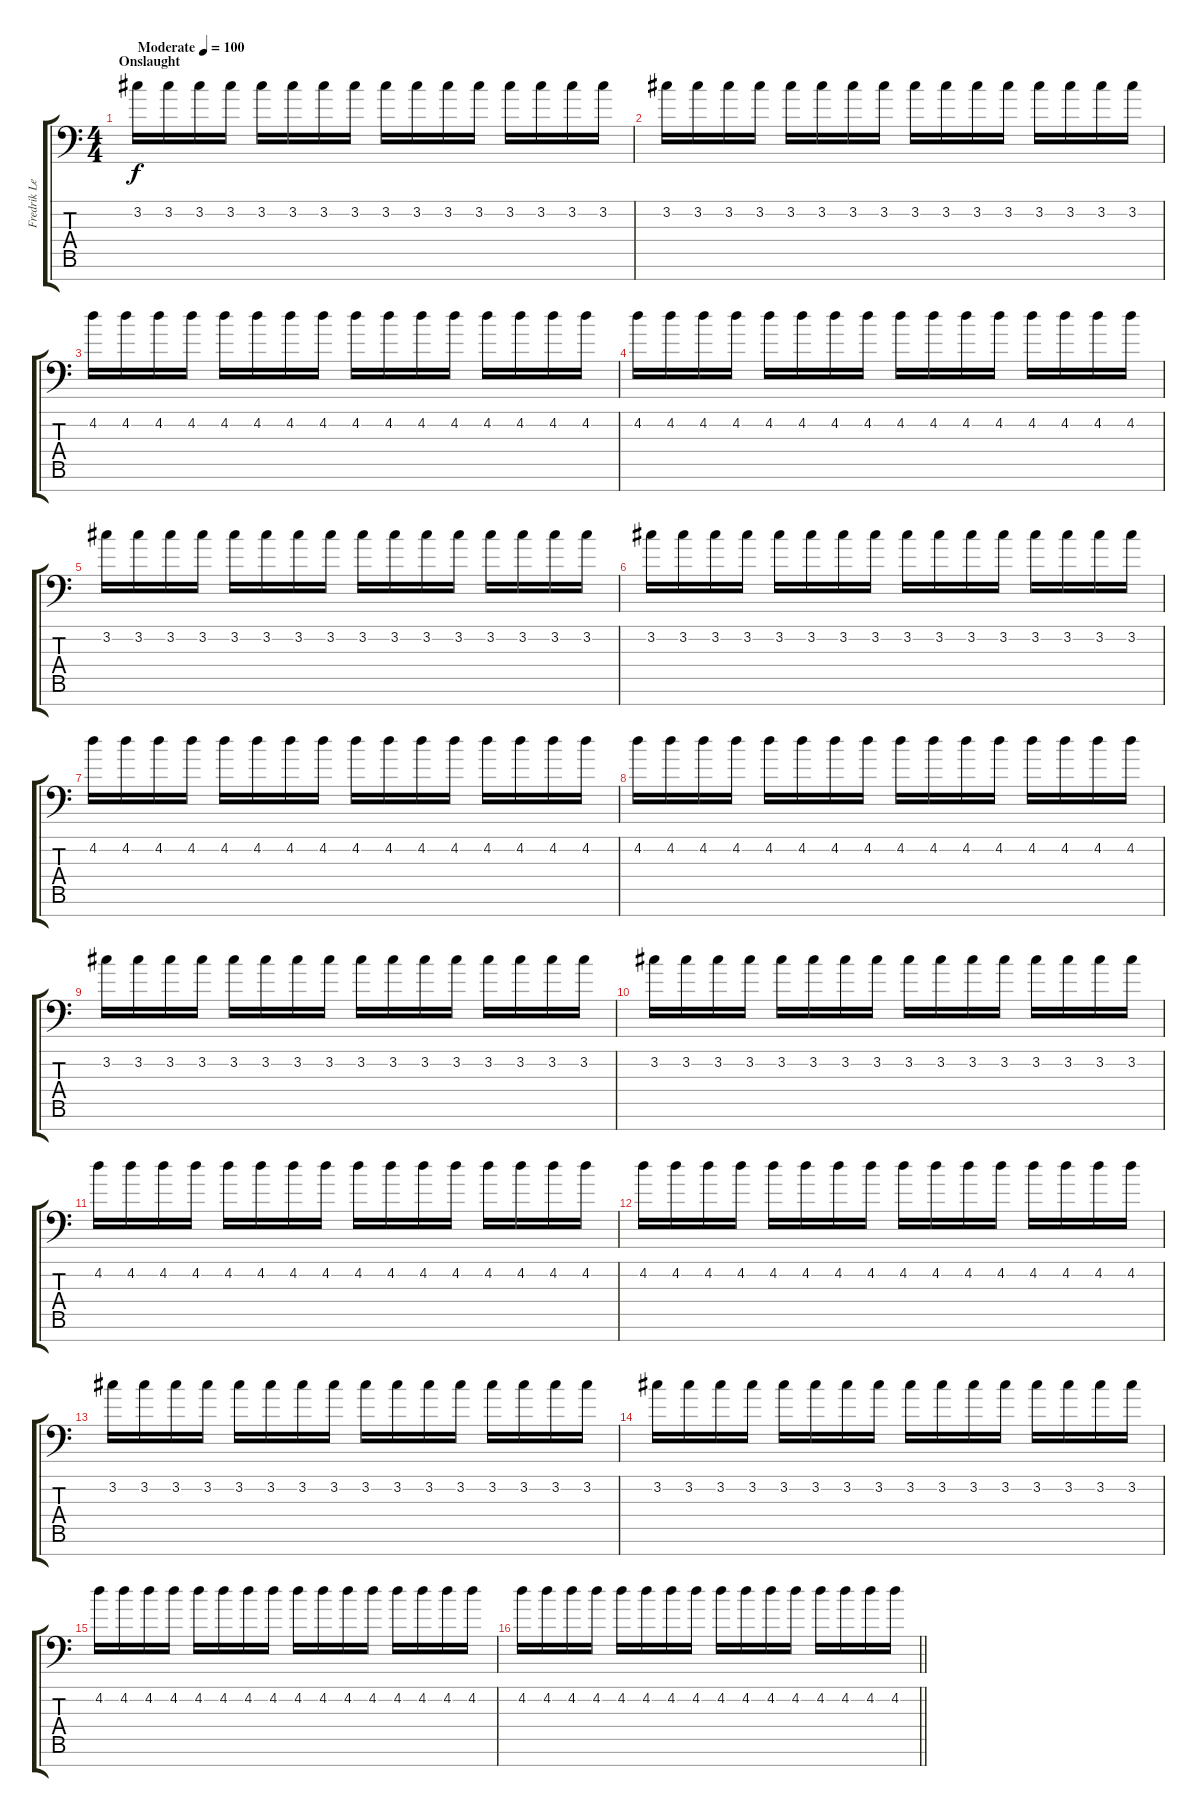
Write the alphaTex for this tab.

\track ("Fredrik Lead" "Fredrik Le") {instrument overdrivenguitar}
\staff {score tabs}
\tuning (Eb4 Bb3 Gb3 Db3 Ab2 Eb2 Bb1) {hide}
\ts (4 4)
\section ("" "Onslaught")
\tempo (100 "Moderate")
\clef f4
\ks c
3.2.16{dy f instrument overdrivenguitar} 3.2.16 3.2.16 3.2.16 3.2.16 3.2.16 3.2.16 3.2.16 3.2.16 3.2.16 3.2.16 3.2.16 3.2.16 3.2.16 3.2.16 3.2.16 |
3.2.16 3.2.16 3.2.16 3.2.16 3.2.16 3.2.16 3.2.16 3.2.16 3.2.16 3.2.16 3.2.16 3.2.16 3.2.16 3.2.16 3.2.16 3.2.16 |
4.2.16 4.2.16 4.2.16 4.2.16 4.2.16 4.2.16 4.2.16 4.2.16 4.2.16 4.2.16 4.2.16 4.2.16 4.2.16 4.2.16 4.2.16 4.2.16 |
4.2.16 4.2.16 4.2.16 4.2.16 4.2.16 4.2.16 4.2.16 4.2.16 4.2.16 4.2.16 4.2.16 4.2.16 4.2.16 4.2.16 4.2.16 4.2.16 |
3.2.16 3.2.16 3.2.16 3.2.16 3.2.16 3.2.16 3.2.16 3.2.16 3.2.16 3.2.16 3.2.16 3.2.16 3.2.16 3.2.16 3.2.16 3.2.16 |
3.2.16 3.2.16 3.2.16 3.2.16 3.2.16 3.2.16 3.2.16 3.2.16 3.2.16 3.2.16 3.2.16 3.2.16 3.2.16 3.2.16 3.2.16 3.2.16 |
4.2.16 4.2.16 4.2.16 4.2.16 4.2.16 4.2.16 4.2.16 4.2.16 4.2.16 4.2.16 4.2.16 4.2.16 4.2.16 4.2.16 4.2.16 4.2.16 |
4.2.16 4.2.16 4.2.16 4.2.16 4.2.16 4.2.16 4.2.16 4.2.16 4.2.16 4.2.16 4.2.16 4.2.16 4.2.16 4.2.16 4.2.16 4.2.16 |
3.2.16 3.2.16 3.2.16 3.2.16 3.2.16 3.2.16 3.2.16 3.2.16 3.2.16 3.2.16 3.2.16 3.2.16 3.2.16 3.2.16 3.2.16 3.2.16 |
3.2.16 3.2.16 3.2.16 3.2.16 3.2.16 3.2.16 3.2.16 3.2.16 3.2.16 3.2.16 3.2.16 3.2.16 3.2.16 3.2.16 3.2.16 3.2.16 |
4.2.16 4.2.16 4.2.16 4.2.16 4.2.16 4.2.16 4.2.16 4.2.16 4.2.16 4.2.16 4.2.16 4.2.16 4.2.16 4.2.16 4.2.16 4.2.16 |
4.2.16 4.2.16 4.2.16 4.2.16 4.2.16 4.2.16 4.2.16 4.2.16 4.2.16 4.2.16 4.2.16 4.2.16 4.2.16 4.2.16 4.2.16 4.2.16 |
3.2.16 3.2.16 3.2.16 3.2.16 3.2.16 3.2.16 3.2.16 3.2.16 3.2.16 3.2.16 3.2.16 3.2.16 3.2.16 3.2.16 3.2.16 3.2.16 |
3.2.16 3.2.16 3.2.16 3.2.16 3.2.16 3.2.16 3.2.16 3.2.16 3.2.16 3.2.16 3.2.16 3.2.16 3.2.16 3.2.16 3.2.16 3.2.16 |
4.2.16 4.2.16 4.2.16 4.2.16 4.2.16 4.2.16 4.2.16 4.2.16 4.2.16 4.2.16 4.2.16 4.2.16 4.2.16 4.2.16 4.2.16 4.2.16 |
\barLineRight lightlight
4.2.16 4.2.16 4.2.16 4.2.16 4.2.16 4.2.16 4.2.16 4.2.16 4.2.16 4.2.16 4.2.16 4.2.16 4.2.16 4.2.16 4.2.16 4.2.16
